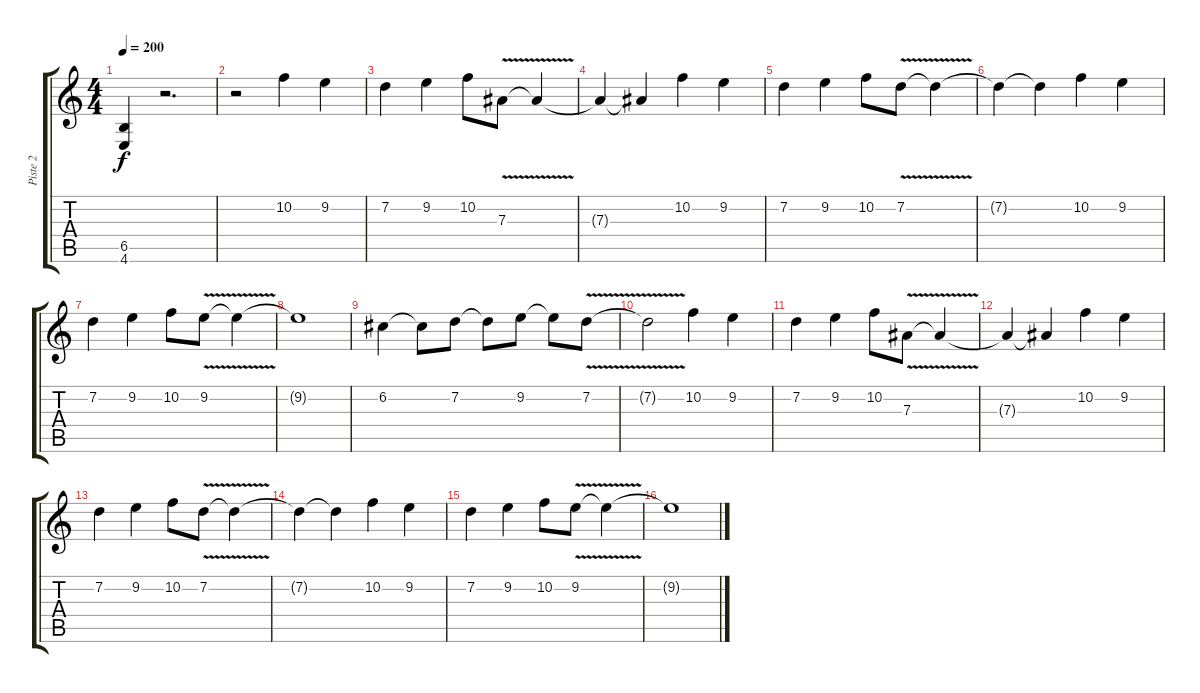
\track ("Piste 2" "Piste 2") {instrument distortionguitar}
\staff {score tabs}
\tuning (C4 G3 Eb3 Bb2 F2 C2) {hide}
\ts (4 4)
\tempo 200
\clef g2
\ks c
(6.5 4.6).4{dy f} r.2{d} |
r.2 10.2.4 9.2.4 |
7.2.4 9.2.4 10.2.8 7.3{v}.8 7.3{t}.4 |
7.3{t}.4 7.3{t}.4 10.2.4 9.2.4 |
7.2.4 9.2.4 10.2.8 7.2{v}.8 7.2{t}.4 |
7.2{t}.4 7.2{t}.4 10.2.4 9.2.4 |
7.2.4 9.2.4 10.2.8 9.2{v}.8 9.2{t}.4 |
9.2{t}.1 |
6.2.4 6.2{t}.8 7.2.8 7.2{t}.8 9.2.8 9.2{t}.8 7.2{v}.8 |
7.2{t}.2 10.2.4 9.2.4 |
7.2.4 9.2.4 10.2.8 7.3{v}.8 7.3{t}.4 |
7.3{t}.4 7.3{t}.4 10.2.4 9.2.4 |
7.2.4 9.2.4 10.2.8 7.2{v}.8 7.2{t}.4 |
7.2{t}.4 7.2{t}.4 10.2.4 9.2.4 |
7.2.4 9.2.4 10.2.8 9.2{v}.8 9.2{t}.4 |
9.2{t}.1
